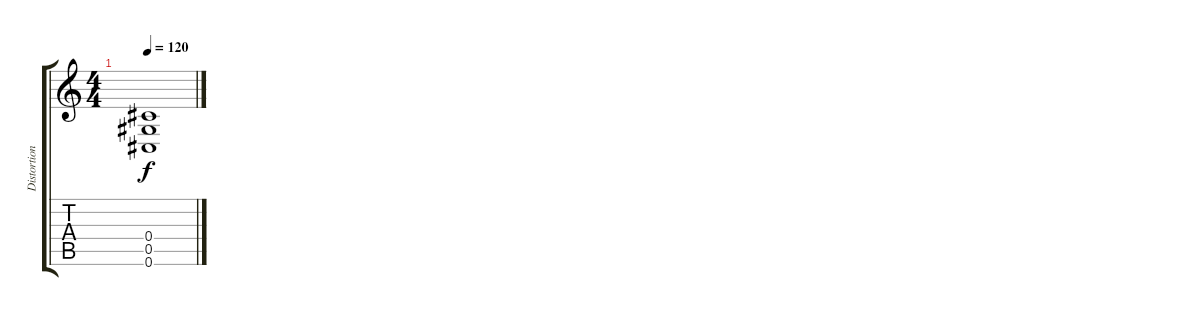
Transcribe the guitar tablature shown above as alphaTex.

\track ("Distortion" "Distortion") {instrument overdrivenguitar}
\staff {score tabs}
\tuning (Eb4 Bb3 Gb3 Db3 Ab2 Db2) {hide}
\ts (4 4)
\tempo 120
\clef g2
\ks c
(0.4 0.5 0.6).1{dy f}
